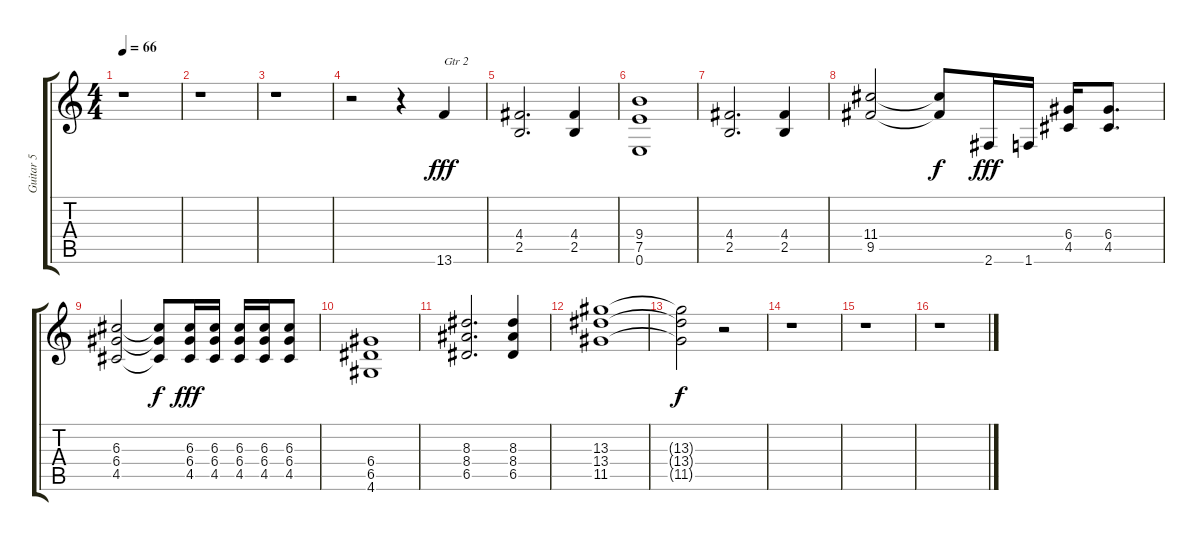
\track ("Guitar 5" "Guitar 5") {instrument electricguitarclean}
\staff {score tabs}
\tuning (E4 B3 G3 D3 A2 E2) {hide}
\ts (4 4)
\tempo 66
\clef g2
\ks c
r.1{dy fff} |
r.1 |
r.1 |
r.2{volume 11 instrument distortionguitar} r.4 13.6.4{txt "Gtr 2"} |
(4.4 2.5).2{d} (4.4 2.5).4 |
(9.4 7.5 0.6).1 |
(4.4 2.5).2{d} (4.4 2.5).4 |
(11.4 9.5).2 (11.4{t} 9.5{t}).8{dy f} 2.6.16{dy fff} 1.6.16 (6.4 4.5).16 (6.4 4.5).8{d} |
(6.3 6.4 4.5).2 (6.3{t} 6.4{t} 4.5{t}).8{dy f} (6.3 6.4 4.5).16{dy fff} (6.3 6.4 4.5).16 (6.3 6.4 4.5).16 (6.3 6.4 4.5).16 (6.3 6.4 4.5).8 |
(6.4 6.5 4.6).1 |
(8.3 8.4 6.5).2{d} (8.3 8.4 6.5).4 |
(13.3 13.4 11.5).1 |
(13.3{t} 13.4{t} 11.5{t}).2{dy f} r.2 |
r.1 |
r.1 |
r.1
